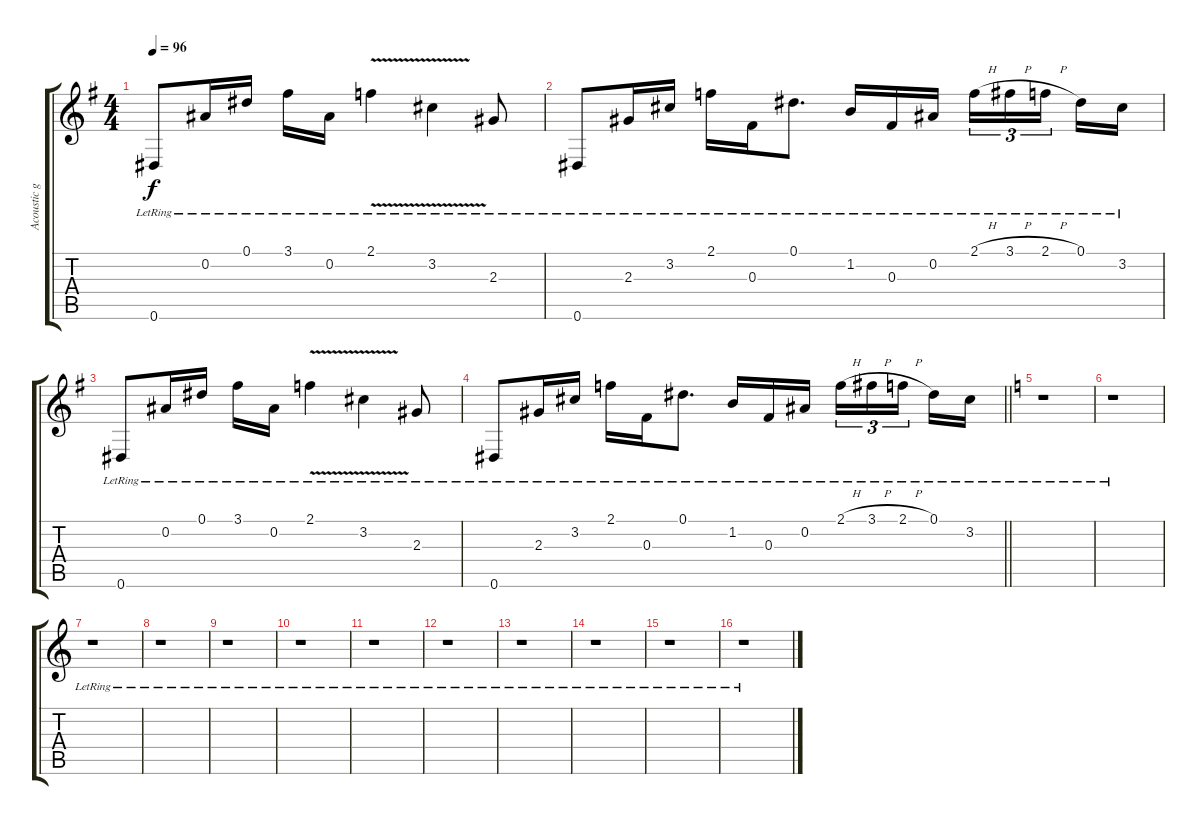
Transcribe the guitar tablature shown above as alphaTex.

\track ("Acoustic gtr 1" "Acoustic g") {instrument acousticguitarsteel}
\staff {score tabs}
\tuning (Eb4 Bb3 Gb3 Db3 Ab2 Eb2) {hide}
\ts (4 4)
\tempo 96
\clef g2
\ks g
0.6{lr}.8{dy f} 0.2{lr}.16 0.1{lr}.16 3.1{lr}.16 0.2{lr}.16 2.1{v lr}.4 3.2{v lr}.4 2.3{lr}.8 |
0.6{lr}.8 2.3{lr}.16 3.2{lr}.16 2.1{lr}.16 0.3{lr}.16 0.1{lr}.8{d} 1.2{lr}.16 0.3{lr}.16 0.2{lr}.16 2.1{h lr}.16{tu (3 2)} 3.1{h lr}.16{tu (3 2)} 2.1{h lr}.16{tu (3 2) beam splitsecondary} 0.1{lr}.16 3.2{lr}.16 |
0.6{lr}.8 0.2{lr}.16 0.1{lr}.16 3.1{lr}.16 0.2{lr}.16 2.1{v lr}.4 3.2{v lr}.4 2.3{lr}.8 |
\barLineRight lightlight
0.6{lr}.8 2.3{lr}.16 3.2{lr}.16 2.1{lr}.16 0.3{lr}.16 0.1{lr}.8{d} 1.2{lr}.16 0.3{lr}.16 0.2{lr}.16 2.1{h lr}.16{tu (3 2)} 3.1{h lr}.16{tu (3 2)} 2.1{h lr}.16{tu (3 2) beam splitsecondary} 0.1{lr}.16 3.2{lr}.16 |
\ks c
r.1 |
r.1 |
r.1 |
r.1 |
r.1 |
r.1 |
r.1 |
r.1 |
r.1 |
r.1 |
r.1 |
r.1
